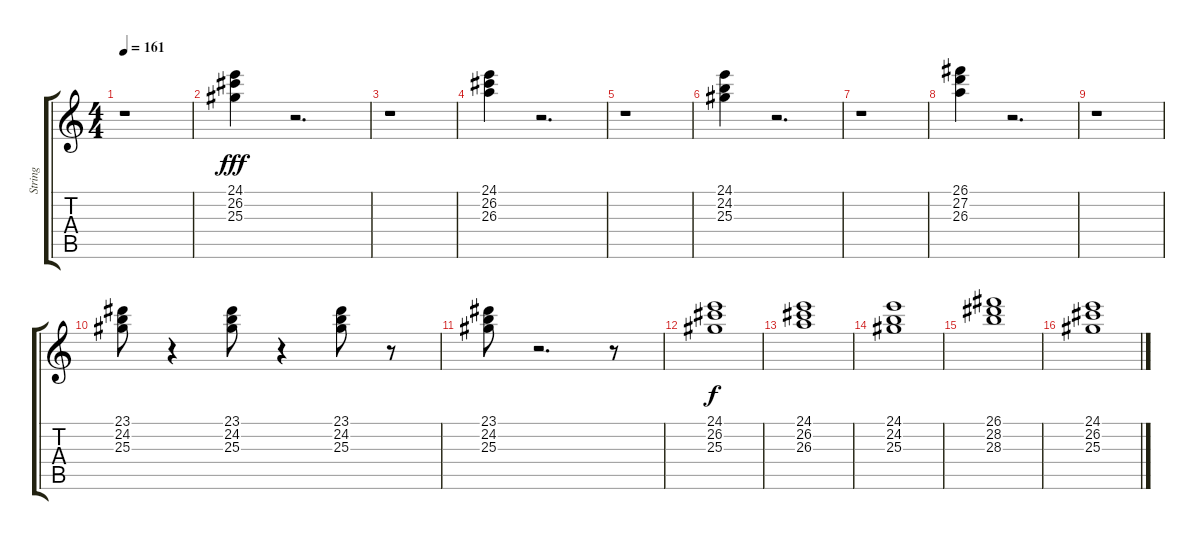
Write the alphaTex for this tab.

\track ("String" "String") {instrument stringensemble2}
\staff {score tabs}
\tuning (E4 B3 G3 D3 A2 E2) {hide}
\ts (4 4)
\tempo 161
\clef g2
\ks c
r.1{dy fff} |
(24.1 26.2 25.3).4 r.2{d} |
r.1 |
(24.1 26.2 26.3).4 r.2{d} |
r.1 |
(24.1 24.2 25.3).4 r.2{d} |
r.1 |
(26.1 27.2 26.3).4 r.2{d} |
r.1 |
(23.1 24.2 25.3).8 r.4 (23.1 24.2 25.3).8 r.4 (23.1 24.2 25.3).8 r.8 |
(23.1 24.2 25.3).8 r.2{d} r.8 |
(24.1 26.2 25.3).1{dy f} |
(24.1 26.2 26.3).1 |
(24.1 24.2 25.3).1 |
(26.1 28.2 28.3).1 |
(24.1 26.2 25.3).1
